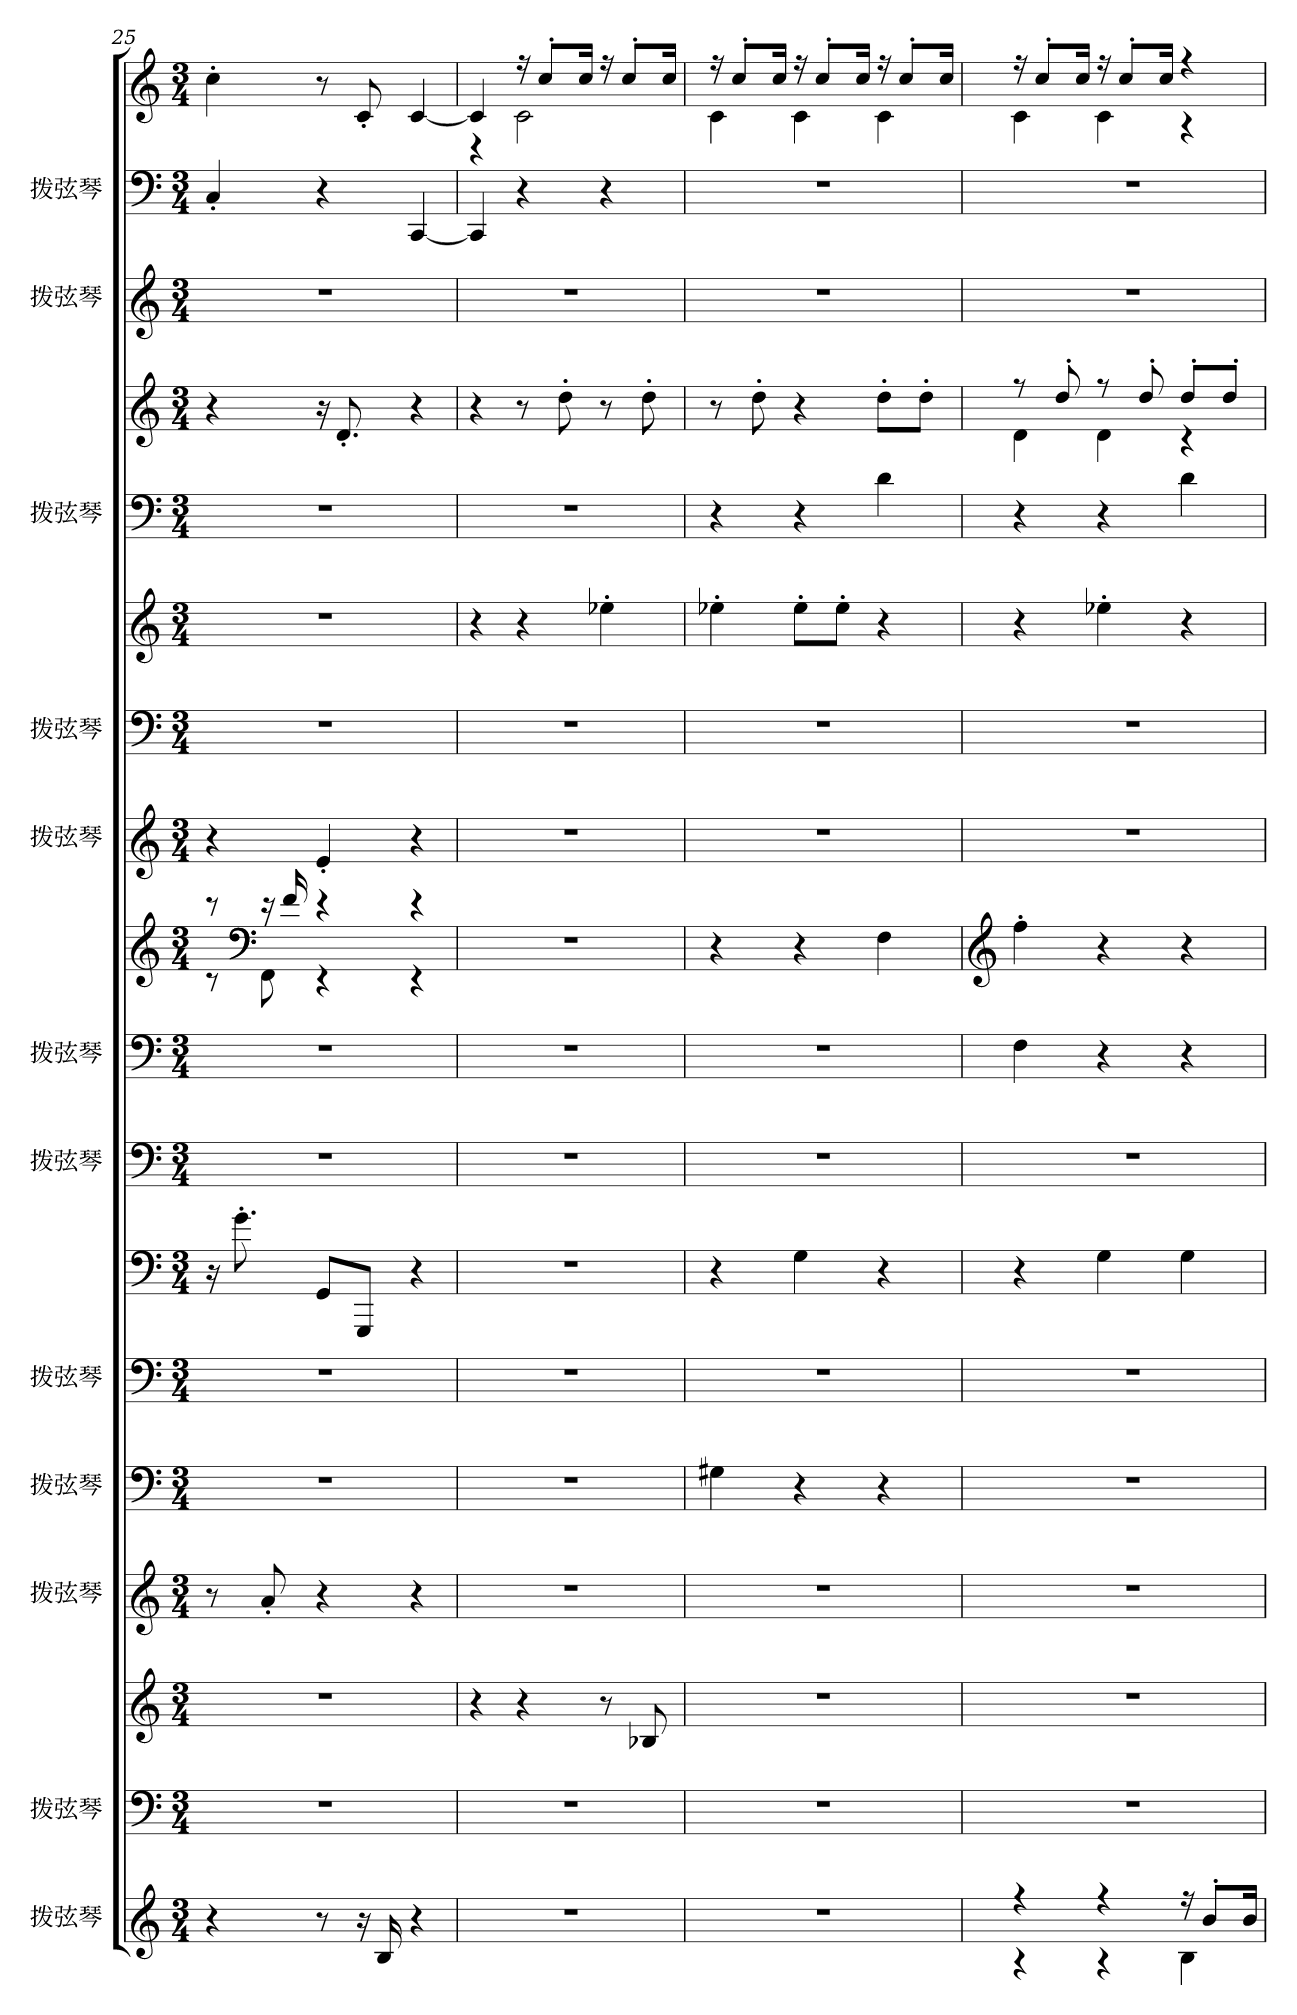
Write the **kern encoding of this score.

**kern	**kern	**kern	**kern	**kern	**kern	**kern	**kern	**kern	**kern	**kern	**kern	**kern	**kern	**kern	**kern	**kern	**kern
*part12	*part11	*part11	*part10	*part9	*part8	*part8	*part7	*part6	*part6	*part5	*part4	*part4	*part3	*part3	*part2	*part1	*part1
*staff18	*staff17	*staff16	*staff15	*staff14	*staff13	*staff12	*staff11	*staff10	*staff9	*staff8	*staff7	*staff6	*staff5	*staff4	*staff3	*staff2	*staff1
*I"拨弦琴	*I"拨弦琴	*	*I"拨弦琴	*I"拨弦琴	*I"拨弦琴	*	*I"拨弦琴	*I"拨弦琴	*	*I"拨弦琴	*I"拨弦琴	*	*I"拨弦琴	*	*I"拨弦琴	*I"拨弦琴	*
!!LO:PB:g=z
*clefG2	*clefF4	*clefG2	*clefG2	*clefF4	*clefF4	*clefF4	*clefF4	*clefF4	*clefG2	*clefG2	*clefF4	*clefG2	*clefF4	*clefG2	*clefG2	*clefF4	*clefG2
*k[]	*k[]	*k[]	*k[]	*k[]	*k[]	*k[]	*k[]	*k[]	*k[]	*k[]	*k[]	*k[]	*k[]	*k[]	*k[]	*k[]	*k[]
*M3/4	*M3/4	*M3/4	*M3/4	*M3/4	*M3/4	*M3/4	*M3/4	*M3/4	*M3/4	*M3/4	*M3/4	*M3/4	*M3/4	*M3/4	*M3/4	*M3/4	*M3/4
=25	=25	=25	=25	=25	=25	=25	=25	=25	=25	=25	=25	=25	=25	=25	=25	=25	=25
*	*	*	*	*	*	*	*	*	*^	*	*	*	*	*	*	*	*
4r	2.r	2.r	8r	2.r	2.r	16r	2.r	2.r	8r	8r	4r	2.r	2.r	2.r	4r	2.r	4C'/	4cc'\
.	.	.	.	.	.	8.g'\	.	.	.	.	.	.	.	.	.	.	.	.
*	*	*	*	*	*	*	*	*	*clefF4	*	*	*	*	*	*	*	*	*
.	.	.	8a'/	.	.	.	.	.	16r	8FF\	.	.	.	.	.	.	.	.
.	.	.	.	.	.	.	.	.	16f/	.	.	.	.	.	.	.	.	.
8r	.	.	4r	.	.	8GG/L	.	.	4r	4r	4e'/	.	.	.	16r	.	4r	8r
.	.	.	.	.	.	.	.	.	.	.	.	.	.	.	8.d'/	.	.	.
16r	.	.	.	.	.	8GGG/J	.	.	.	.	.	.	.	.	.	.	.	8c'/
16B/	.	.	.	.	.	.	.	.	.	.	.	.	.	.	.	.	.	.
4r	.	.	4r	.	.	4r	.	.	4r	4r	4r	.	.	.	4r	.	[4CC/	[4c/
*	*	*	*	*	*	*	*	*	*v	*v	*	*	*	*	*	*	*	*
=26	=26	=26	=26	=26	=26	=26	=26	=26	=26	=26	=26	=26	=26	=26	=26	=26	=26
*	*	*	*	*	*	*	*	*	*	*	*	*	*	*	*	*	*^
2.r	2.r	4r	2.r	2.r	2.r	2.r	2.r	2.r	2.r	2.r	2.r	4r	2.r	4r	2.r	4CC/]	4c/]	4r
.	.	4r	.	.	.	.	.	.	.	.	.	4r	.	8r	.	4r	16r	2c\
.	.	.	.	.	.	.	.	.	.	.	.	.	.	.	.	.	8cc'/L	.
.	.	.	.	.	.	.	.	.	.	.	.	.	.	8dd'\	.	.	.	.
.	.	.	.	.	.	.	.	.	.	.	.	.	.	.	.	.	16cc/Jk	.
.	.	8r	.	.	.	.	.	.	.	.	.	4ee-X'\	.	8r	.	4r	16r	.
.	.	.	.	.	.	.	.	.	.	.	.	.	.	.	.	.	8cc'/L	.
.	.	8B-X/	.	.	.	.	.	.	.	.	.	.	.	8dd'\	.	.	.	.
.	.	.	.	.	.	.	.	.	.	.	.	.	.	.	.	.	16cc/Jk	.
=27	=27	=27	=27	=27	=27	=27	=27	=27	=27	=27	=27	=27	=27	=27	=27	=27	=27	=27
2.r	2.r	2.r	2.r	4G#X\	2.r	4r	2.r	2.r	4r	2.r	2.r	4ee-X'\	4r	8r	2.r	2.r	16r	4c\
.	.	.	.	.	.	.	.	.	.	.	.	.	.	.	.	.	8cc'/L	.
.	.	.	.	.	.	.	.	.	.	.	.	.	.	8dd'\	.	.	.	.
.	.	.	.	.	.	.	.	.	.	.	.	.	.	.	.	.	16cc/Jk	.
.	.	.	.	4r	.	4G\	.	.	4r	.	.	8ee-'\L	4r	4r	.	.	16r	4c\
.	.	.	.	.	.	.	.	.	.	.	.	.	.	.	.	.	8cc'/L	.
.	.	.	.	.	.	.	.	.	.	.	.	8ee-'\J	.	.	.	.	.	.
.	.	.	.	.	.	.	.	.	.	.	.	.	.	.	.	.	16cc/Jk	.
.	.	.	.	4r	.	4r	.	.	4F\	.	.	4r	4d\	8dd'\L	.	.	16r	4c\
.	.	.	.	.	.	.	.	.	.	.	.	.	.	.	.	.	8cc'/L	.
.	.	.	.	.	.	.	.	.	.	.	.	.	.	8dd'\J	.	.	.	.
.	.	.	.	.	.	.	.	.	.	.	.	.	.	.	.	.	16cc/Jk	.
=28	=28	=28	=28	=28	=28	=28	=28	=28	=28	=28	=28	=28	=28	=28	=28	=28	=28	=28
*	*	*	*	*	*	*	*	*	*clefG2	*	*	*	*	*	*	*	*	*
*^	*	*	*	*	*	*	*	*	*	*	*	*	*	*^	*	*	*	*
4r	4r	2.r	2.r	2.r	2.r	2.r	4r	2.r	4F\	4ff'\	2.r	2.r	4r	4r	8r	4d\	2.r	2.r	16r	4c\
.	.	.	.	.	.	.	.	.	.	.	.	.	.	.	.	.	.	.	8cc'/L	.
.	.	.	.	.	.	.	.	.	.	.	.	.	.	.	8dd'/	.	.	.	.	.
.	.	.	.	.	.	.	.	.	.	.	.	.	.	.	.	.	.	.	16cc/Jk	.
4r	4r	.	.	.	.	.	4G\	.	4r	4r	.	.	4ee-X'\	4r	8r	4d\	.	.	16r	4c\
.	.	.	.	.	.	.	.	.	.	.	.	.	.	.	.	.	.	.	8cc'/L	.
.	.	.	.	.	.	.	.	.	.	.	.	.	.	.	8dd'/	.	.	.	.	.
.	.	.	.	.	.	.	.	.	.	.	.	.	.	.	.	.	.	.	16cc/Jk	.
16r	4B\	.	.	.	.	.	4G\	.	4r	4r	.	.	4r	4d\	8dd'/L	4r	.	.	4r	4r
8b'/L	.	.	.	.	.	.	.	.	.	.	.	.	.	.	.	.	.	.	.	.
.	.	.	.	.	.	.	.	.	.	.	.	.	.	.	8dd'/J	.	.	.	.	.
16b/Jk	.	.	.	.	.	.	.	.	.	.	.	.	.	.	.	.	.	.	.	.
*v	*v	*	*	*	*	*	*	*	*	*	*	*	*	*	*v	*v	*	*	*v	*v
=	=	=	=	=	=	=	=	=	=	=	=	=	=	=	=	=	=
*-	*-	*-	*-	*-	*-	*-	*-	*-	*-	*-	*-	*-	*-	*-	*-	*-	*-
